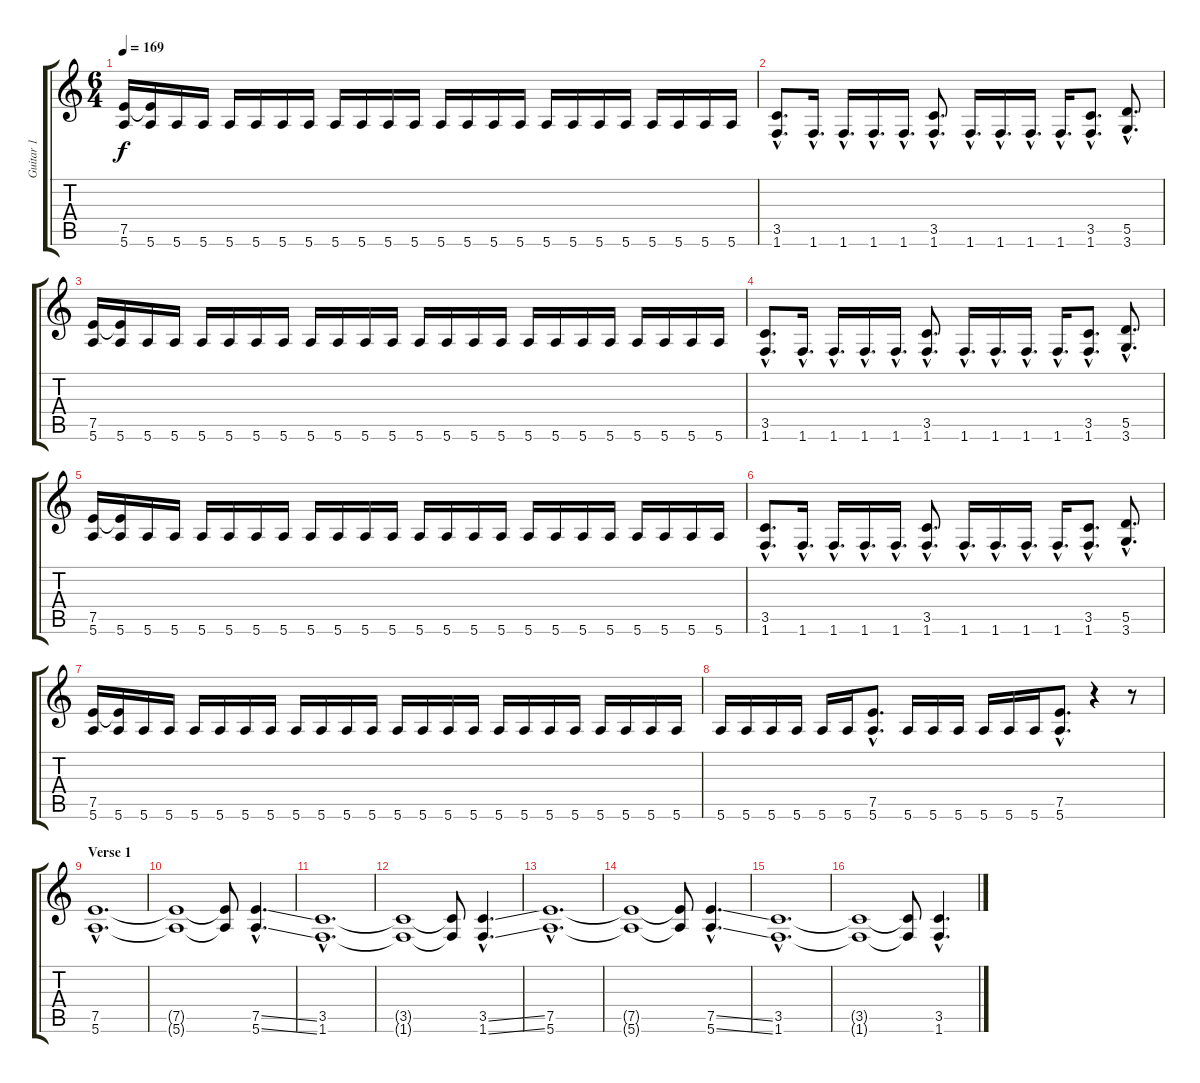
\track ("Guitar 1" "Guitar 1") {instrument distortionguitar}
\staff {score tabs}
\tuning (E4 B3 G3 D3 A2 E2) {hide}
\ts (6 4)
\tempo 169
\clef g2
\ks c
(7.5 5.6).16{dy f instrument distortionguitar} (7.5{t} 5.6).16 5.6.16 5.6.16 5.6.16 5.6.16 5.6.16 5.6.16 5.6.16 5.6.16 5.6.16 5.6.16 5.6.16 5.6.16 5.6.16 5.6.16 5.6.16 5.6.16 5.6.16 5.6.16 5.6.16 5.6.16 5.6.16 5.6.16 |
(3.5{hac} 1.6{hac}).8{d} 1.6{hac}.16{d} 1.6{hac}.16{d} 1.6{hac}.16{d} 1.6{hac}.16{d} (3.5{hac} 1.6{hac}).8{d} 1.6{hac}.16{d} 1.6{hac}.16{d} 1.6{hac}.16{d} 1.6{hac}.16{d} (3.5{hac} 1.6{hac}).8{d} (5.5{hac} 3.6{hac}).8{d} |
(7.5 5.6).16 (7.5{t} 5.6).16 5.6.16 5.6.16 5.6.16 5.6.16 5.6.16 5.6.16 5.6.16 5.6.16 5.6.16 5.6.16 5.6.16 5.6.16 5.6.16 5.6.16 5.6.16 5.6.16 5.6.16 5.6.16 5.6.16 5.6.16 5.6.16 5.6.16 |
(3.5{hac} 1.6{hac}).8{d} 1.6{hac}.16{d} 1.6{hac}.16{d} 1.6{hac}.16{d} 1.6{hac}.16{d} (3.5{hac} 1.6{hac}).8{d} 1.6{hac}.16{d} 1.6{hac}.16{d} 1.6{hac}.16{d} 1.6{hac}.16{d} (3.5{hac} 1.6{hac}).8{d} (5.5{hac} 3.6{hac}).8{d} |
(7.5 5.6).16 (7.5{t} 5.6).16 5.6.16 5.6.16 5.6.16 5.6.16 5.6.16 5.6.16 5.6.16 5.6.16 5.6.16 5.6.16 5.6.16 5.6.16 5.6.16 5.6.16 5.6.16 5.6.16 5.6.16 5.6.16 5.6.16 5.6.16 5.6.16 5.6.16 |
(3.5{hac} 1.6{hac}).8{d} 1.6{hac}.16{d} 1.6{hac}.16{d} 1.6{hac}.16{d} 1.6{hac}.16{d} (3.5{hac} 1.6{hac}).8{d} 1.6{hac}.16{d} 1.6{hac}.16{d} 1.6{hac}.16{d} 1.6{hac}.16{d} (3.5{hac} 1.6{hac}).8{d} (5.5{hac} 3.6{hac}).8{d} |
(7.5 5.6).16 (7.5{t} 5.6).16 5.6.16 5.6.16 5.6.16 5.6.16 5.6.16 5.6.16 5.6.16 5.6.16 5.6.16 5.6.16 5.6.16 5.6.16 5.6.16 5.6.16 5.6.16 5.6.16 5.6.16 5.6.16 5.6.16 5.6.16 5.6.16 5.6.16 |
5.6.16 5.6.16 5.6.16 5.6.16 5.6.16 5.6.16 (7.5{hac} 5.6{hac}).8{d} 5.6.16 5.6.16 5.6.16 5.6.16 5.6.16 5.6.16 (7.5{hac} 5.6{hac}).8{d} r.4 r.8 |
\section ("" "Verse 1")
(7.5{hac} 5.6{hac}).1{d} |
(7.5{t} 5.6{t}).1 (7.5{t} 5.6{t}).8 (7.5{ss hac} 5.6{ss hac}).4{d} |
(3.5{hac} 1.6{hac}).1{d} |
(3.5{t} 1.6{t}).1 (3.5{t} 1.6{t}).8 (3.5{ss hac} 1.6{ss hac}).4{d} |
(7.5{hac} 5.6{hac}).1{d} |
(7.5{t} 5.6{t}).1 (7.5{t} 5.6{t}).8 (7.5{ss hac} 5.6{ss hac}).4{d} |
(3.5{hac} 1.6{hac}).1{d} |
(3.5{t} 1.6{t}).1 (3.5{t} 1.6{t}).8 (3.5{ss hac} 1.6{ss hac}).4{d}
